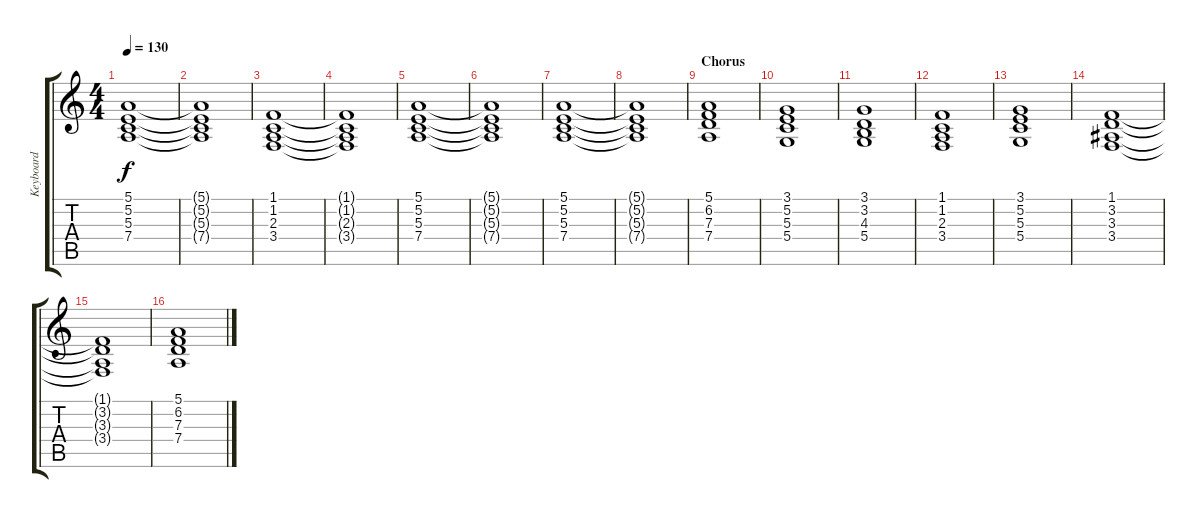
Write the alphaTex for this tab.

\track ("Keyboard" "Keyboard") {instrument stringensemble1}
\staff {score tabs}
\tuning (E4 B3 G3 D3 A2 E2) {hide}
\ts (4 4)
\tempo 130
\clef g2
\ks c
(5.1 5.2 5.3 7.4).1{dy f} |
(5.1{t} 5.2{t} 5.3{t} 7.4{t}).1 |
(1.1 1.2 2.3 3.4).1 |
(1.1{t} 1.2{t} 2.3{t} 3.4{t}).1 |
(5.1 5.2 5.3 7.4).1 |
(5.1{t} 5.2{t} 5.3{t} 7.4{t}).1 |
(5.1 5.2 5.3 7.4).1 |
(5.1{t} 5.2{t} 5.3{t} 7.4{t}).1 |
\section ("" "Chorus")
(5.1 6.2 7.3 7.4).1 |
(3.1 5.2 5.3 5.4).1 |
(3.1 3.2 4.3 5.4).1 |
(1.1 1.2 2.3 3.4).1 |
(3.1 5.2 5.3 5.4).1 |
(1.1 3.2 3.3 3.4).1 |
(1.1{t} 3.2{t} 3.3{t} 3.4{t}).1 |
(5.1 6.2 7.3 7.4).1
